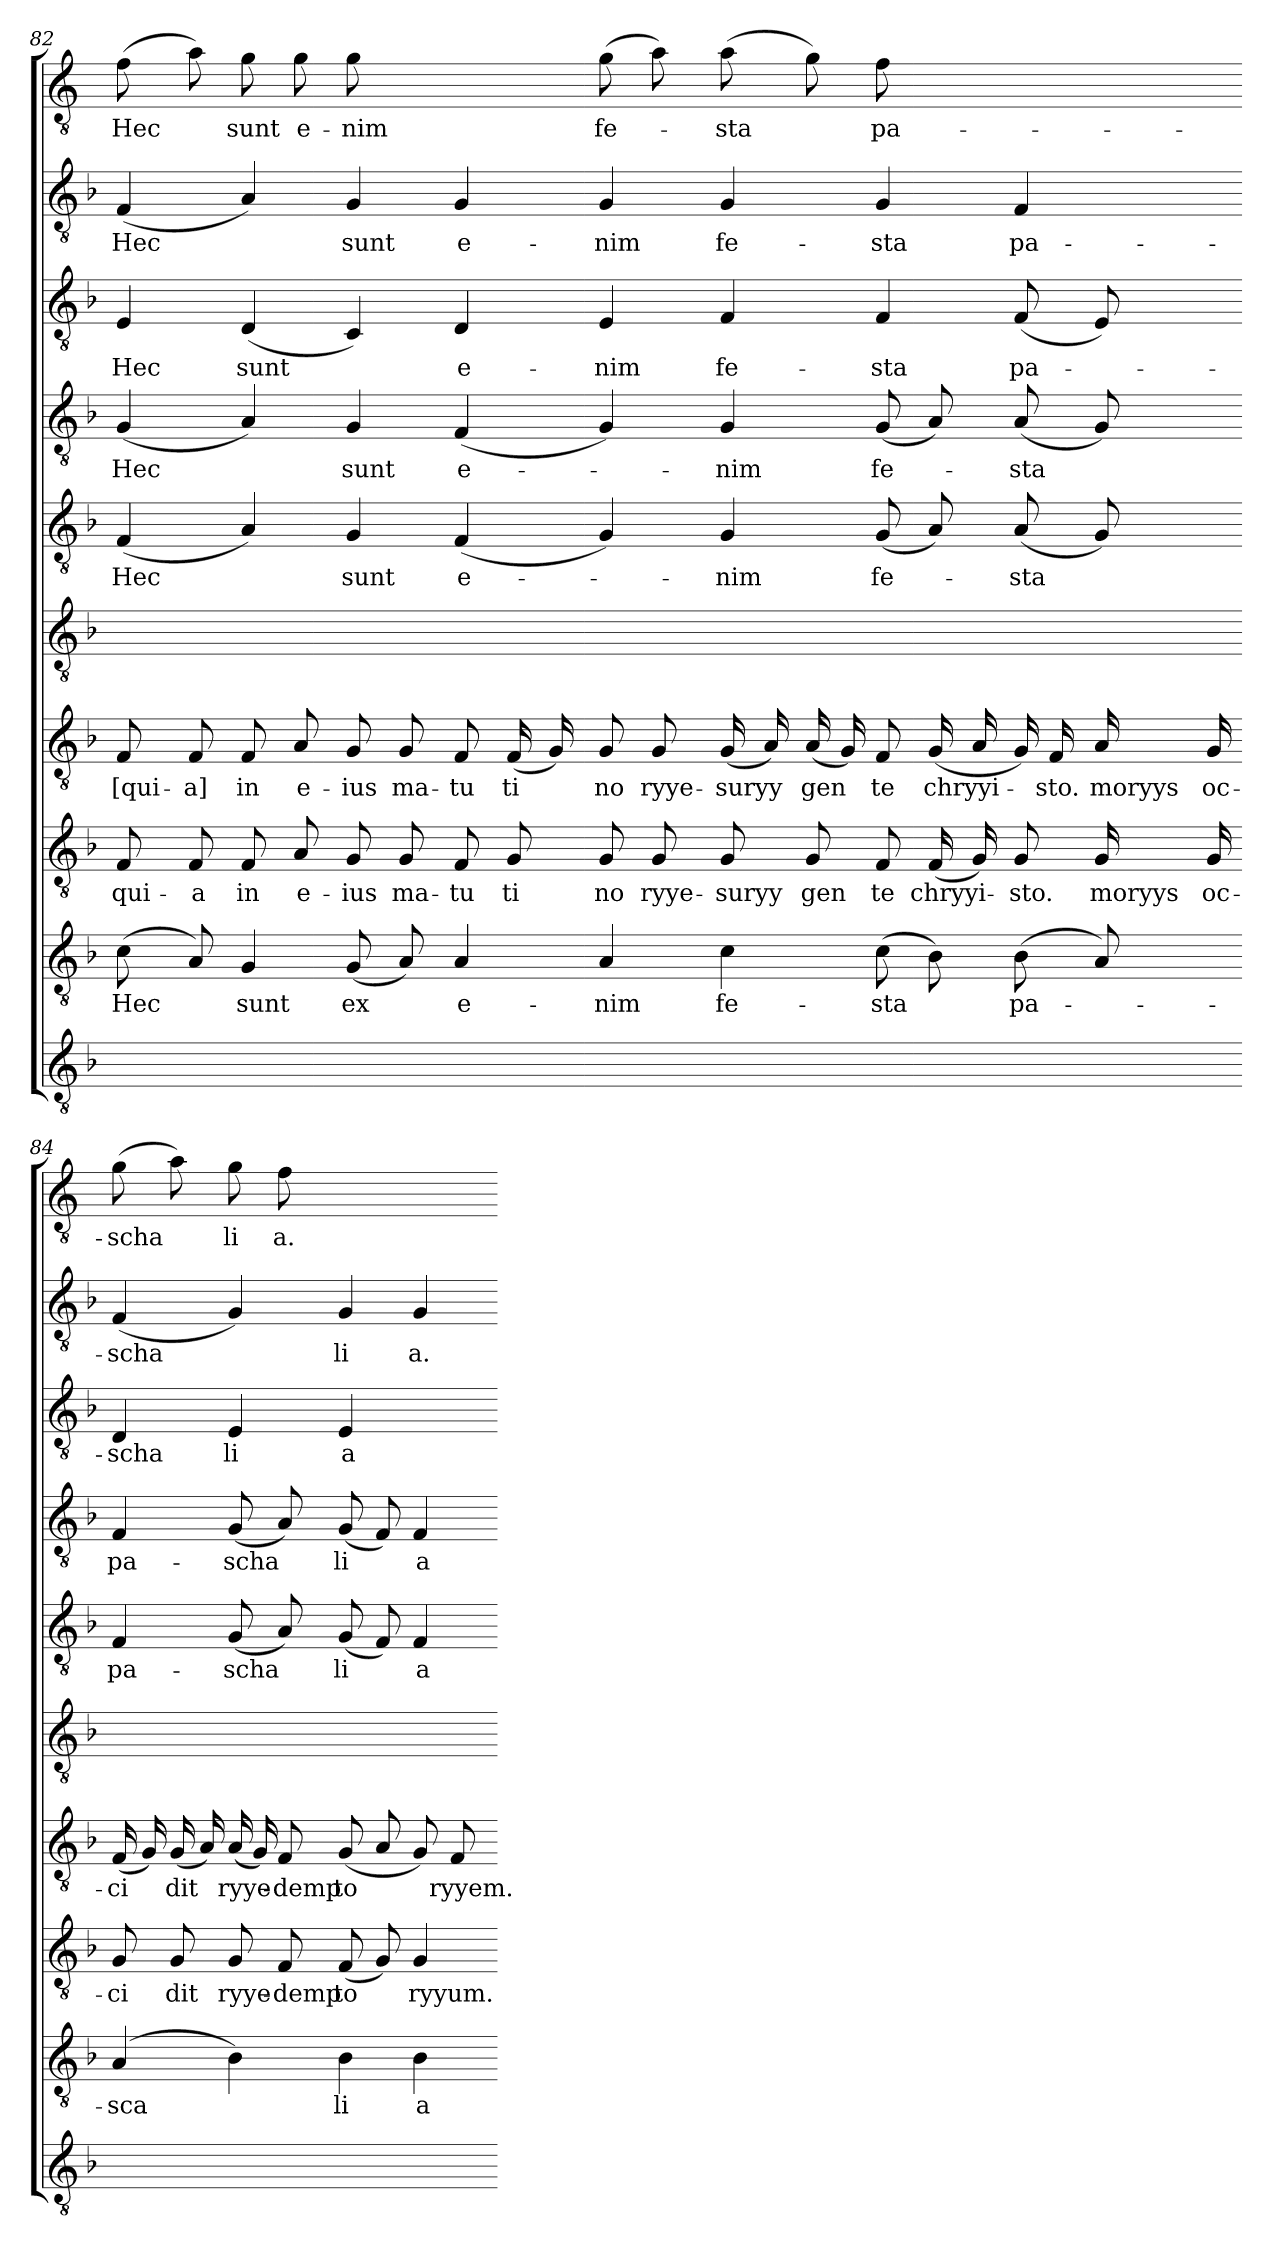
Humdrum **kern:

**kern	**kern	**text	**kern	**text	**kern	**text	**kern	**kern	**text	**kern	**text	**kern	**text	**kern	**text	**kern	**text
*part10	*part9	*part9	*part8	*part8	*part7	*part7	*part6	*part5	*part5	*part4	*part4	*part3	*part3	*part2	*part2	*part1	*part1
*staff10	*staff9	*staff9	*staff8	*staff8	*staff7	*staff7	*staff6	*staff5	*staff5	*staff4	*staff4	*staff3	*staff3	*staff2	*staff2	*staff1	*staff1
*clefGv2	*clefGv2	*	*clefGv2	*	*clefGv2	*	*clefGv2	*clefGv2	*	*clefGv2	*	*clefGv2	*	*clefGv2	*	*clefGv2	*
*k[b-]	*k[b-]	*	*k[b-]	*	*k[b-]	*	*k[b-]	*k[b-]	*	*k[b-]	*	*k[b-]	*	*k[b-]	*	*k[]	*
=82	=82	=82	=82	=82	=82	=82	=82	=82	=82	=82	=82	=82	=82	=82	=82	=82	=82
1ryy	(8c	Hec	8F	qui-	8F	[qui-	1ryy	(4F	Hec	(4G	Hec	4E	Hec	(4F	Hec	(8f	Hec
.	8A)	.	8F	-a	8F	-a]	.	.	.	.	.	.	.	.	.	8a)	.
.	4G	sunt	8F	in	8F	in	.	4A)	.	4A)	.	(4D	sunt	4A)	.	8g	sunt
.	.	.	8A	e-	8A	e-	.	.	.	.	.	.	.	.	.	8g	e-
.	(8G	ex	8G	-ius	8G	-ius	.	4G	sunt	4G	sunt	4C)	.	4G	sunt	8g	-nim
.	8A)	.	8G	ma-	8G	ma-	.	.	.	.	.	.	.	.	.	8ryy	.
.	4A	e-	8F	tu	8F	tu	.	(4F	e-	(4F	e-	4D	e-	4G	e-	4ryy	.
.	.	.	8G	ti	(16F	ti	.	.	.	.	.	.	.	.	.	.	.
.	.	.	.	.	16G)	.	.	.	.	.	.	.	.	.	.	.	.
=83-	=83-	=83-	=83-	=83-	=83-	=83-	=83-	=83-	=83-	=83-	=83-	=83-	=83-	=83-	=83-	=83-	=83-
1ryy	4A	-nim	8G	-no	8G	-no	1ryy	4G)	.	4G)	.	4E	-nim	4G	-nim	(8g	fe-
.	.	.	8G	ryye-	8G	ryye-	.	.	.	.	.	.	.	.	.	8a)	.
.	4c	fe-	8G	suryy	(16G	suryy	.	4G	-nim	4G	-nim	4F	fe-	4G	fe-	(8a	-sta
.	.	.	.	.	16A)	.	.	.	.	.	.	.	.	.	.	.	.
.	.	.	8G	gen	(16A	gen	.	.	.	.	.	.	.	.	.	8g)	.
.	.	.	.	.	16G)	.	.	.	.	.	.	.	.	.	.	.	.
.	(8c	-sta	8F	-te	8F	-te	.	(8G	fe-	(8G	fe-	4F	-sta	4G	-sta	8f	pa-
.	8B-)	.	(16F	chryyi-	(16G	chryyi-	.	8A)	.	8A)	.	.	.	.	.	8ryy	.
.	.	.	16G)	.	16A	.	.	.	.	.	.	.	.	.	.	.	.
.	(8B-	pa-	8G	-sto.	16G)	.	.	(8A	-sta	(8A	-sta	(8F	pa-	4F	pa-	4ryy	.
.	.	.	.	.	16F	-sto.	.	.	.	.	.	.	.	.	.	.	.
.	8A)	.	16G	moryys	16A	moryys	.	8G)	.	8G)	.	8E)	.	.	.	.	.
.	.	.	16G	oc-	16G	oc-	.	.	.	.	.	.	.	.	.	.	.
=84-	=84-	=84-	=84-	=84-	=84-	=84-	=84-	=84-	=84-	=84-	=84-	=84-	=84-	=84-	=84-	=84-	=84-
1ryy	(4A	sca	8G	ci	(16F	ci	1ryy	4F	pa-	4F	pa-	4D	scha	(4F	scha	(8g	scha
.	.	.	.	.	16G)	.	.	.	.	.	.	.	.	.	.	.	.
.	.	.	8G	-dit	(16G	-dit	.	.	.	.	.	.	.	.	.	8a)	.
.	.	.	.	.	16A)	.	.	.	.	.	.	.	.	.	.	.	.
.	4B-)	.	8G	ryye-	(16A	ryye-	.	(8G	scha	(8G	scha	4E	li	4G)	.	8g	li
.	.	.	.	.	16G)	.	.	.	.	.	.	.	.	.	.	.	.
.	.	.	8F	demp	8F	demp	.	8A)	.	8A)	.	.	.	.	.	8f	-a.
.	4B-	li	(8F	to	(8G	to	.	(8G	li	(8G	li	4E	-a	4G	li	2ryy	.
.	.	.	8G)	.	8A	.	.	8F)	.	8F)	.	.	.	.	.	.	.
.	4B-	-a	4G	-ryyum.	8G)	.	.	4F	-a	4F	-a	4ryy	.	4G	-a.	.	.
.	.	.	.	.	8F	-ryyem.	.	.	.	.	.	.	.	.	.	.	.
=-	=-	=-	=-	=-	=-	=-	=-	=-	=-	=-	=-	=-	=-	=-	=-	=-	=-
*-	*-	*-	*-	*-	*-	*-	*-	*-	*-	*-	*-	*-	*-	*-	*-	*-	*-
